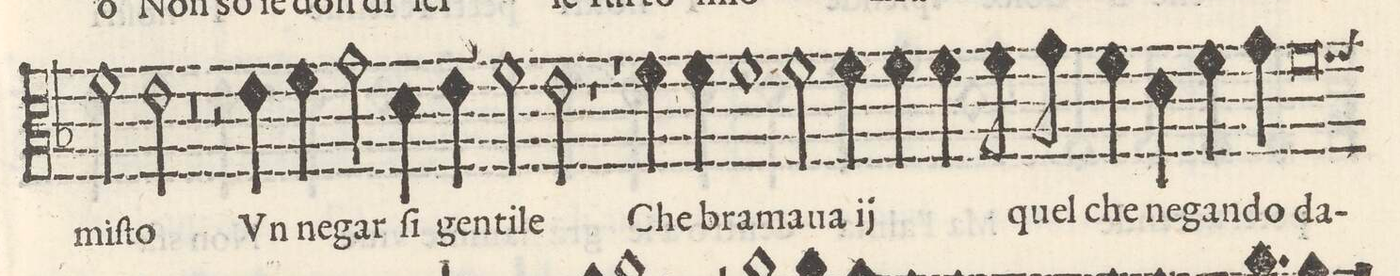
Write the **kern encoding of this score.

**kern	**text
*I"ALTO	*
*clefC3	*
*k[b-]	*
*met(C)	*
*M2/1	*
2f\	miſ-
2e\	-to
=10-	=10-
0r	.
=11-	=11-
2r	.
4e\	Vn
4f\	ne-
2g\	-gar
4d\	ſi
4e\	gen-
=12-	=12-
2f\	-ti-
2e\	-le
1r	.
=13-	=13-
1r	.
4f\	Che
4f\	bra-
1f\	-ma-
=14-	=14-
2f\	-ua
*	*ij
4f\	Che
4f\	bra-
4f\	-ma-
8f\	-ua
*	*Xij
8g\	quel
=15-	=15-
4f\	che
4d\	ne-
4f\	-gan-
4g\	-do
0f	da-
*custos:f	*
=16-	=16-
*-	*-
